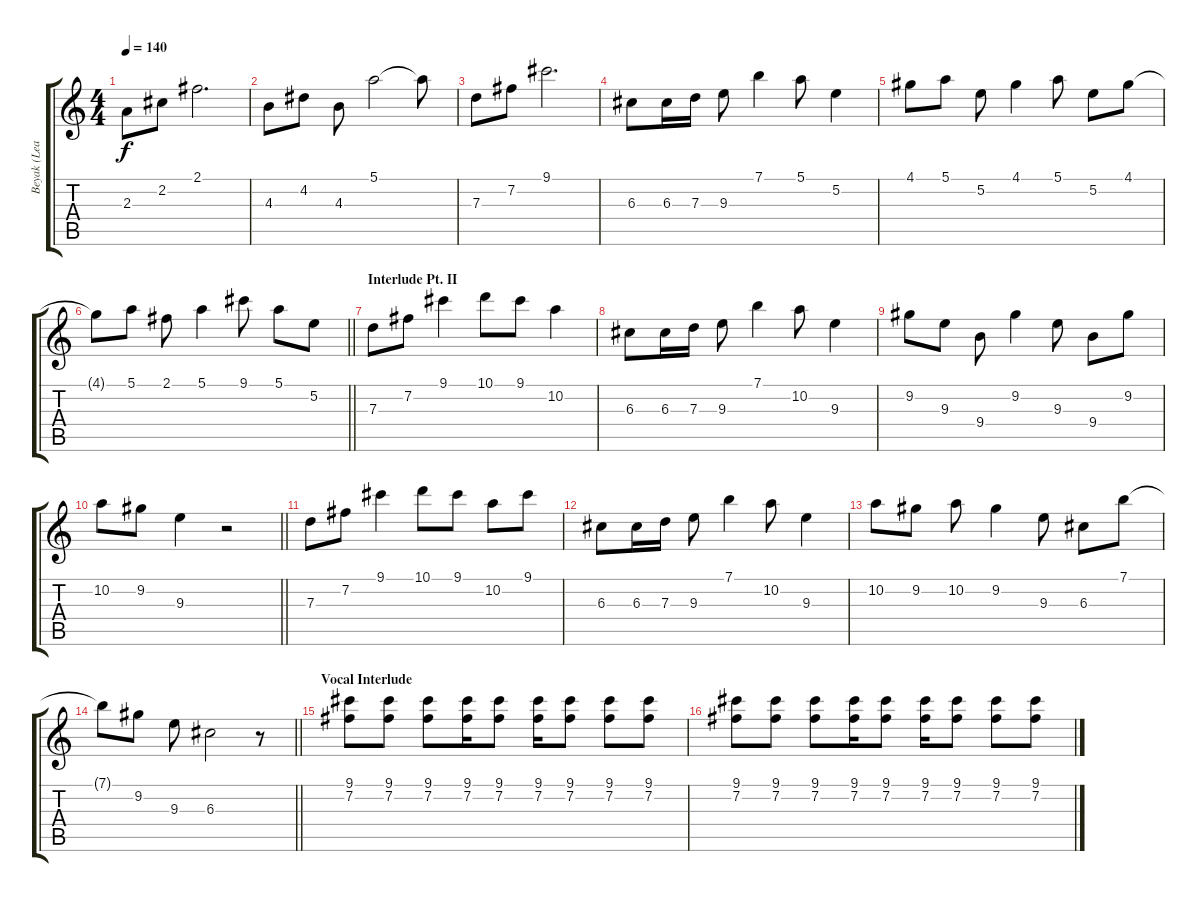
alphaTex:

\track ("Beyak (Lead Guitar)" "Beyak (Lea") {instrument overdrivenguitar}
\staff {score tabs}
\tuning (E4 B3 G3 D3 A2 E2) {hide}
\ts (4 4)
\tempo 140
\clef g2
\ks c
2.3.8{dy f} 2.2.8 2.1.2{d} |
4.3.8 4.2.8 4.3.8 5.1.2 5.1{t}.8 |
7.3.8 7.2.8 9.1.2{d} |
6.3.8 6.3.16 7.3.16 9.3.8 7.1.4 5.1.8 5.2.4 |
4.1.8 5.1.8 5.2.8 4.1.4 5.1.8 5.2.8 4.1.8 |
\barLineRight lightlight
4.1{t}.8 5.1.8 2.1.8 5.1.4 9.1.8 5.1.8 5.2.8 |
\section ("" "Interlude Pt. II")
7.3.8 7.2.8 9.1.4 10.1.8 9.1.8 10.2.4 |
6.3.8 6.3.16 7.3.16 9.3.8 7.1.4 10.2.8 9.3.4 |
9.2.8 9.3.8 9.4.8 9.2.4 9.3.8 9.4.8 9.2.8 |
\barLineRight lightlight
10.2.8 9.2.8 9.3.4 r.2 |
7.3.8 7.2.8 9.1.4 10.1.8 9.1.8 10.2.8 9.1.8 |
6.3.8 6.3.16 7.3.16 9.3.8 7.1.4 10.2.8 9.3.4 |
10.2.8{instrument overdrivenguitar} 9.2.8 10.2.8 9.2.4 9.3.8 6.3.8 7.1.8 |
\barLineRight lightlight
7.1{t}.8 9.2.8 9.3.8 6.3.2 r.8 |
\section ("" "Vocal Interlude")
(9.1 7.2).8 (9.1 7.2).8 (9.1 7.2).8 (9.1 7.2).16 (9.1 7.2).8 (9.1 7.2).16 (9.1 7.2).8 (9.1 7.2).8 (9.1 7.2).8 |
(9.1 7.2).8 (9.1 7.2).8 (9.1 7.2).8 (9.1 7.2).16 (9.1 7.2).8 (9.1 7.2).16 (9.1 7.2).8 (9.1 7.2).8 (9.1 7.2).8
